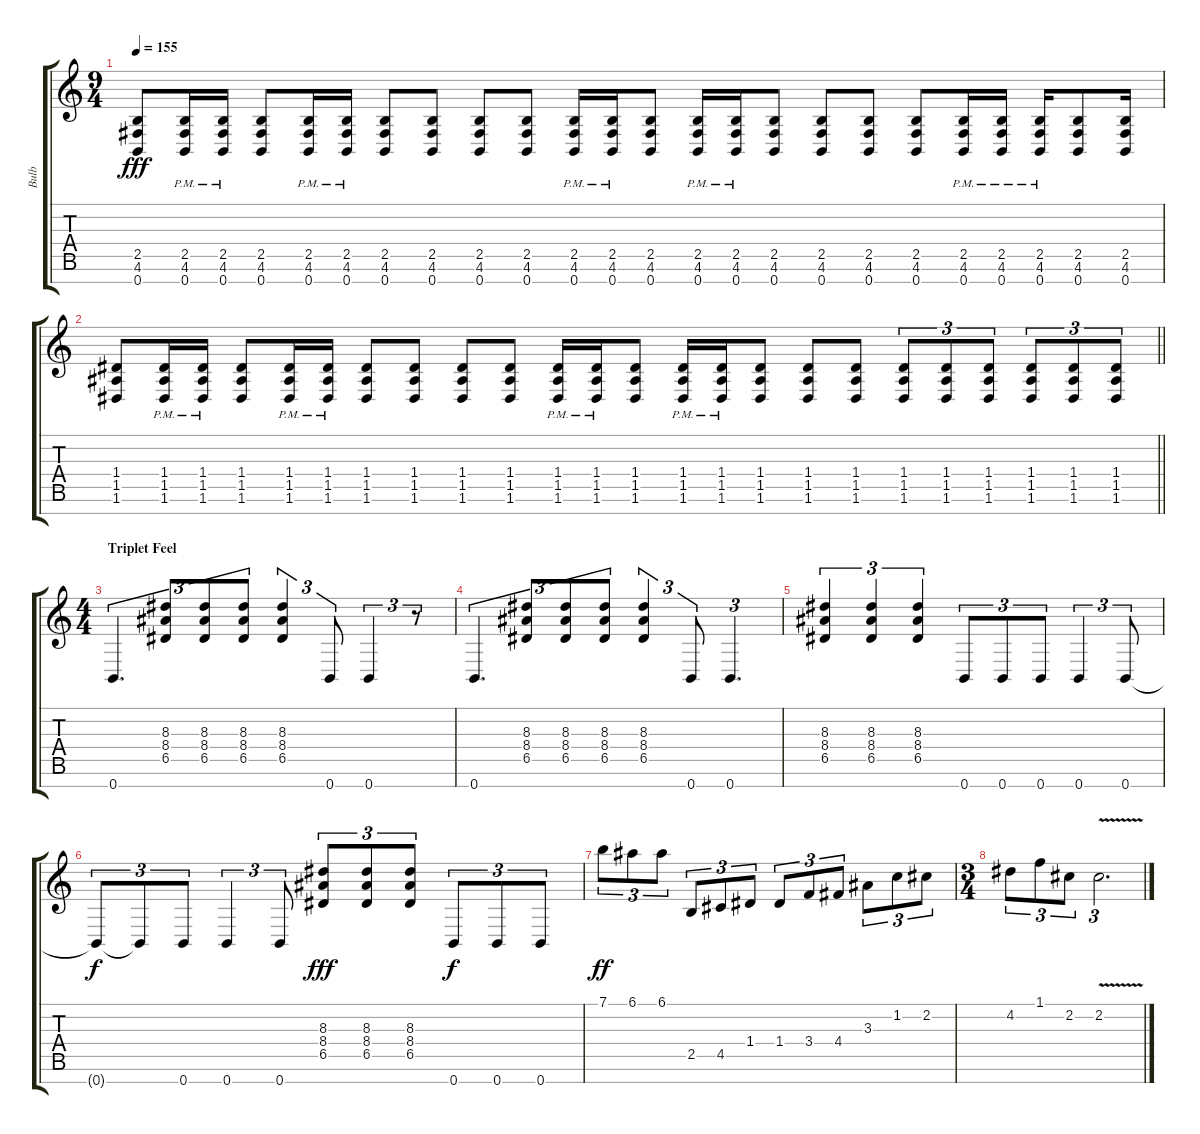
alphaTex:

\track ("Bulb" "Bulb") {instrument overdrivenguitar}
\staff {score tabs}
\tuning (E4 B3 G3 D3 A2 D2 B1) {hide}
\ts (9 4)
\tempo 155
\clef g2
\ks c
(2.5 4.6 0.7).8{dy fff} (2.5{pm} 4.6{pm} 0.7{pm}).16 (2.5{pm} 4.6{pm} 0.7{pm}).16 (2.5 4.6 0.7).8 (2.5{pm} 4.6{pm} 0.7{pm}).16 (2.5{pm} 4.6{pm} 0.7{pm}).16 (2.5 4.6 0.7).8 (2.5 4.6 0.7).8 (2.5 4.6 0.7).8 (2.5 4.6 0.7).8 (2.5{pm} 4.6{pm} 0.7{pm}).16 (2.5{pm} 4.6{pm} 0.7{pm}).16 (2.5 4.6 0.7).8 (2.5{pm} 4.6{pm} 0.7{pm}).16 (2.5{pm} 4.6{pm} 0.7{pm}).16 (2.5 4.6 0.7).8 (2.5 4.6 0.7).8 (2.5 4.6 0.7).8 (2.5 4.6 0.7).8 (2.5{pm} 4.6{pm} 0.7{pm}).16 (2.5{pm} 4.6{pm} 0.7{pm}).16 (2.5{pm} 4.6{pm} 0.7{pm}).16 (2.5 4.6 0.7).8 (2.5 4.6 0.7).16 |
\barLineRight lightlight
(1.4 1.5 1.6).8 (1.4{pm} 1.5{pm} 1.6{pm}).16 (1.4{pm} 1.5{pm} 1.6{pm}).16 (1.4 1.5 1.6).8 (1.4{pm} 1.5{pm} 1.6{pm}).16 (1.4{pm} 1.5{pm} 1.6{pm}).16 (1.4 1.5 1.6).8 (1.4 1.5 1.6).8 (1.4 1.5 1.6).8 (1.4 1.5 1.6).8 (1.4{pm} 1.5{pm} 1.6{pm}).16 (1.4{pm} 1.5{pm} 1.6{pm}).16 (1.4 1.5 1.6).8 (1.4{pm} 1.5{pm} 1.6{pm}).16 (1.4{pm} 1.5{pm} 1.6{pm}).16 (1.4 1.5 1.6).8 (1.4 1.5 1.6).8 (1.4 1.5 1.6).8 (1.4 1.5 1.6).8{tu (3 2)} (1.4 1.5 1.6).8{tu (3 2)} (1.4 1.5 1.6).8{tu (3 2)} (1.4 1.5 1.6).8{tu (3 2)} (1.4 1.5 1.6).8{tu (3 2)} (1.4 1.5 1.6).8{tu (3 2)} |
\ts (4 4)
\section ("" "Triplet Feel")
0.7.4{d tu (3 2)} (8.3 8.4 6.5).8{tu (3 2)} (8.3 8.4 6.5).8{tu (3 2)} (8.3 8.4 6.5).8{tu (3 2)} (8.3 8.4 6.5).4{tu (3 2)} 0.7.8{tu (3 2)} 0.7.4{tu (3 2)} r.8{tu (3 2)} |
0.7.4{d tu (3 2)} (8.3 8.4 6.5).8{tu (3 2)} (8.3 8.4 6.5).8{tu (3 2)} (8.3 8.4 6.5).8{tu (3 2)} (8.3 8.4 6.5).4{tu (3 2)} 0.7.8{tu (3 2)} 0.7.4{d tu (3 2)} |
(8.3 8.4 6.5).4{tu (3 2)} (8.3 8.4 6.5).4{tu (3 2)} (8.3 8.4 6.5).4{tu (3 2)} 0.7.8{tu (3 2)} 0.7.8{tu (3 2)} 0.7.8{tu (3 2)} 0.7.4{tu (3 2)} 0.7.8{tu (3 2)} |
0.7{t}.8{tu (3 2) dy f} 0.7{t}.8{tu (3 2)} 0.7.8{tu (3 2)} 0.7.4{tu (3 2)} 0.7.8{tu (3 2)} (8.3 8.4 6.5).8{tu (3 2) dy fff} (8.3 8.4 6.5).8{tu (3 2)} (8.3 8.4 6.5).8{tu (3 2)} 0.7.8{tu (3 2) dy f} 0.7.8{tu (3 2)} 0.7.8{tu (3 2)} |
7.1.8{tu (3 2) dy ff} 6.1.8{tu (3 2)} 6.1.8{tu (3 2)} 2.5.8{tu (3 2)} 4.5.8{tu (3 2)} 1.4.8{tu (3 2)} 1.4.8{tu (3 2)} 3.4.8{tu (3 2)} 4.4.8{tu (3 2)} 3.3.8{tu (3 2)} 1.2.8{tu (3 2)} 2.2.8{tu (3 2)} |
\ts (3 4)
4.2.8{tu (3 2)} 1.1.8{tu (3 2)} 2.2.8{tu (3 2)} 2.2{v}.2{d tu (3 2)}
